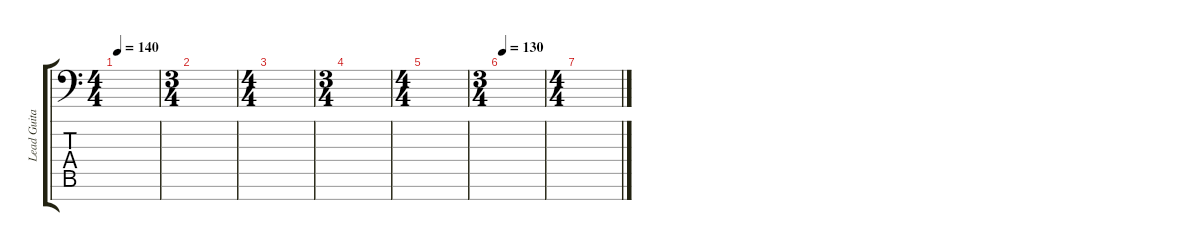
\track ("Lead Guitar" "Lead Guita") {instrument overdrivenguitar}
\staff {score tabs}
\tuning (E4 B3 G3 D3 A2 E2 C-1) {hide}
\ts (4 4)
\tempo 140
\clef f4
\ks c
|
\ts (3 4)
|
\ts (4 4)
|
\ts (3 4)
|
\ts (4 4)
|
\ts (3 4)
\tempo 130
|
\ts (4 4)
